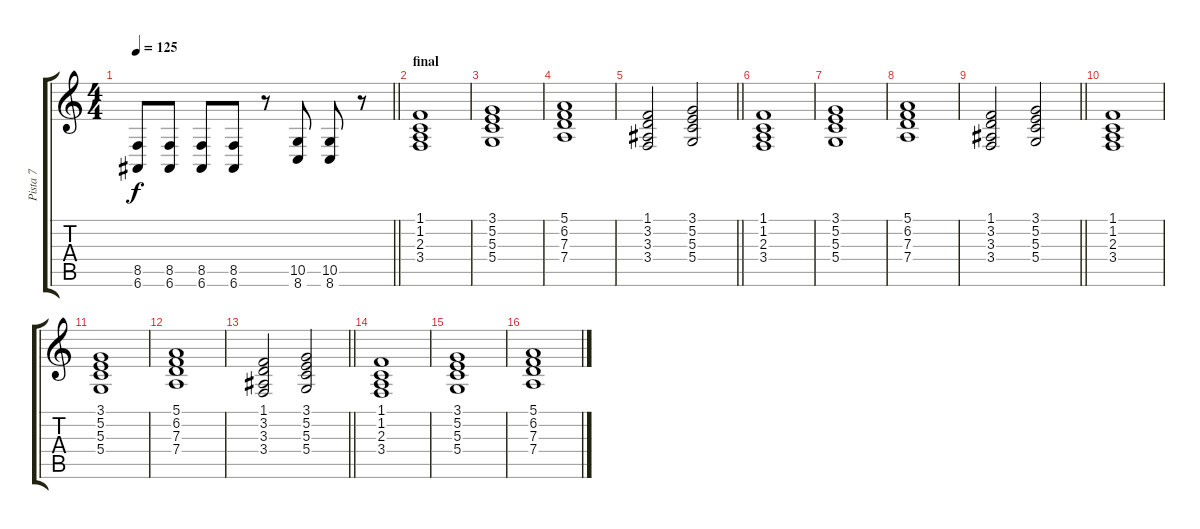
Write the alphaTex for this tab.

\track ("Pista 7" "Pista 7") {instrument synthstrings2}
\staff {score tabs}
\tuning (E4 B3 G3 D3 A2 E2) {hide}
\ts (4 4)
\tempo 125
\clef g2
\barLineRight lightlight
\ks c
(8.5 6.6).8{dy f} (8.5 6.6).8 (8.5 6.6).8 (8.5 6.6).8 r.8 (10.5 8.6).8 (10.5 8.6).8 r.8 |
\section ("" "final")
(1.1 1.2 2.3 3.4).1 |
(3.1 5.2 5.3 5.4).1 |
(5.1 6.2 7.3 7.4).1 |
\barLineRight lightlight
(1.1 3.2 3.3 3.4).2 (3.1 5.2 5.3 5.4).2 |
(1.1 1.2 2.3 3.4).1 |
(3.1 5.2 5.3 5.4).1 |
(5.1 6.2 7.3 7.4).1 |
\barLineRight lightlight
(1.1 3.2 3.3 3.4).2 (3.1 5.2 5.3 5.4).2 |
(1.1 1.2 2.3 3.4).1 |
(3.1 5.2 5.3 5.4).1 |
(5.1 6.2 7.3 7.4).1 |
\barLineRight lightlight
(1.1 3.2 3.3 3.4).2 (3.1 5.2 5.3 5.4).2 |
(1.1 1.2 2.3 3.4).1 |
(3.1 5.2 5.3 5.4).1 |
(5.1 6.2 7.3 7.4).1
